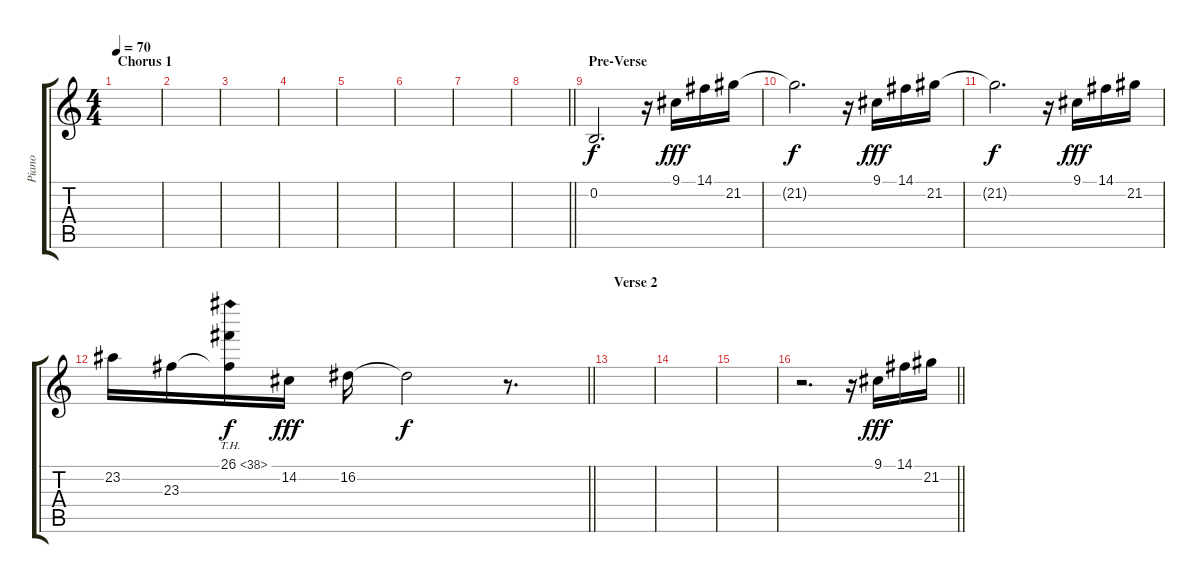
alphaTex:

\track ("Piano" "Piano") {instrument electricgrandpiano}
\staff {score tabs}
\tuning (E4 B3 G3 D3 A2 E2) {hide}
\ts (4 4)
\section ("" "Chorus 1")
\tempo 70
\clef g2
\ks c
|
|
|
|
|
|
|
\barLineRight lightlight
|
\section ("" "Pre-Verse")
0.2.2{d} r.16 9.1.16{dy fff} 14.1.16 21.2.16 |
21.2{t}.2{d dy f} r.16 9.1.16{dy fff} 14.1.16 21.2.16 |
21.2{t}.2{d dy f} r.16 9.1.16{dy fff} 14.1.16 21.2.16 |
\barLineRight lightlight
23.2.16 23.3.16 (26.1{th 12} 23.3{t}).16{dy f} 14.2.16{dy fff} 16.2.16 16.2{t}.2{dy f} r.8{d} |
\section ("" "Verse 2")
|
|
|
\barLineRight lightlight
r.2{d} r.16 9.1.16{dy fff} 14.1.16 21.2.16
